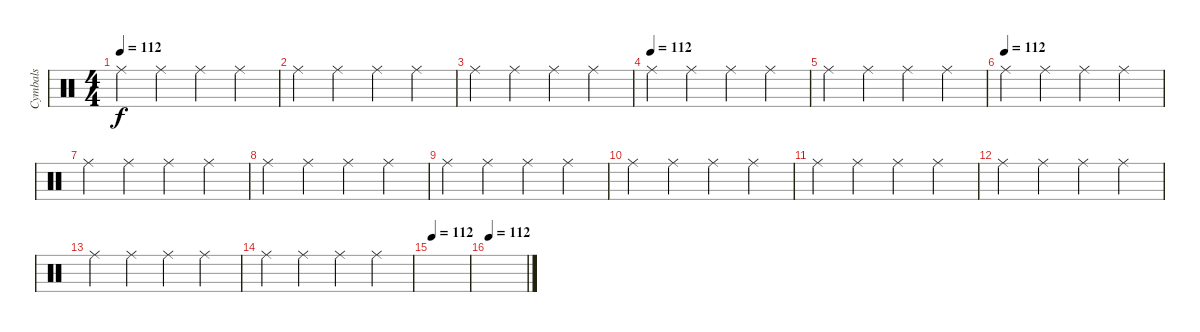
\track ("Cymbals" "Cymbals") {instrument percussion}
\staff {score}
\articulation defaults
\ts (4 4)
\tempo 112
\clef neutral
\ks c "Ride (middle)".4{dy f} "Ride (middle)".4 "Ride (middle)".4 "Ride (middle)".4
|
"Ride (middle)".4 "Ride (middle)".4 "Ride (middle)".4 "Ride (middle)".4 |
"Ride (middle)".4 "Ride (middle)".4 "Ride (middle)".4 "Ride (middle)".4 |
\tempo (112)
"Ride (middle)".4 "Ride (middle)".4 "Ride (middle)".4 "Ride (middle)".4 |
"Ride (middle)".4 "Ride (middle)".4 "Ride (middle)".4 "Ride (middle)".4 |
\tempo (112)
"Ride (middle)".4 "Ride (middle)".4 "Ride (middle)".4 "Ride (middle)".4 |
"Ride (middle)".4 "Ride (middle)".4 "Ride (middle)".4 "Ride (middle)".4 |
"Ride (middle)".4 "Ride (middle)".4 "Ride (middle)".4 "Ride (middle)".4 |
"Ride (middle)".4 "Ride (middle)".4 "Ride (middle)".4 "Ride (middle)".4 |
"Ride (middle)".4 "Ride (middle)".4 "Ride (middle)".4 "Ride (middle)".4 |
"Ride (middle)".4 "Ride (middle)".4 "Ride (middle)".4 "Ride (middle)".4 |
"Ride (middle)".4 "Ride (middle)".4 "Ride (middle)".4 "Ride (middle)".4 |
"Ride (middle)".4 "Ride (middle)".4 "Ride (middle)".4 "Ride (middle)".4 |
"Ride (middle)".4 "Ride (middle)".4 "Ride (middle)".4 "Ride (middle)".4 |
\tempo 112
|
\tempo 112
